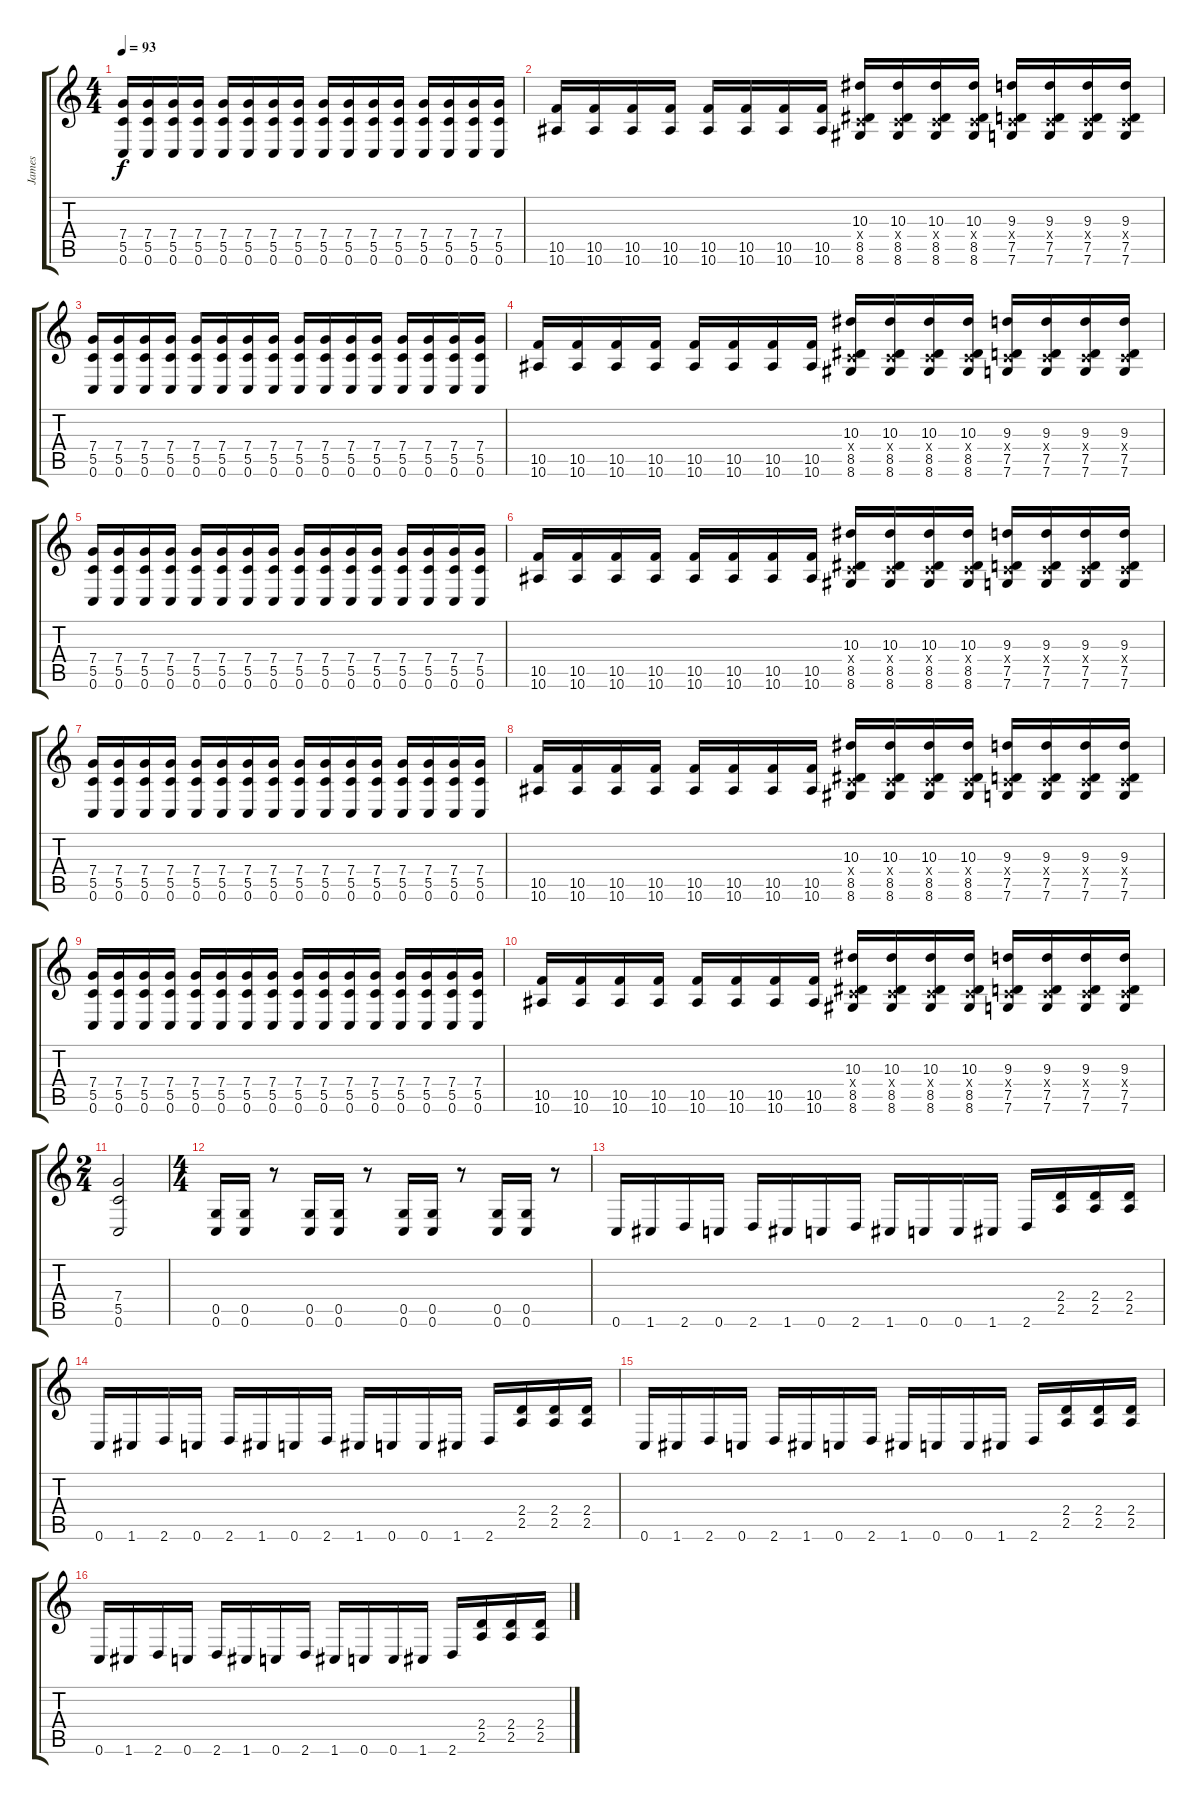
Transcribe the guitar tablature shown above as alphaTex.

\track ("James" "James") {instrument overdrivenguitar}
\staff {score tabs}
\tuning (D4 A3 F3 C3 G2 C2) {hide}
\ts (4 4)
\tempo 93
\clef g2
\ks c
(7.4 5.5 0.6).16{dy f} (7.4 5.5 0.6).16 (7.4 5.5 0.6).16 (7.4 5.5 0.6).16 (7.4 5.5 0.6).16 (7.4 5.5 0.6).16 (7.4 5.5 0.6).16 (7.4 5.5 0.6).16 (7.4 5.5 0.6).16 (7.4 5.5 0.6).16 (7.4 5.5 0.6).16 (7.4 5.5 0.6).16 (7.4 5.5 0.6).16 (7.4 5.5 0.6).16 (7.4 5.5 0.6).16 (7.4 5.5 0.6).16 |
(10.5 10.6).16 (10.5 10.6).16 (10.5 10.6).16 (10.5 10.6).16 (10.5 10.6).16 (10.5 10.6).16 (10.5 10.6).16 (10.5 10.6).16 (10.3 0.4{x} 8.5 8.6).16 (10.3 0.4{x} 8.5 8.6).16 (10.3 0.4{x} 8.5 8.6).16 (10.3 0.4{x} 8.5 8.6).16 (9.3 0.4{x} 7.5 7.6).16 (9.3 0.4{x} 7.5 7.6).16 (9.3 0.4{x} 7.5 7.6).16 (9.3 0.4{x} 7.5 7.6).16 |
(7.4 5.5 0.6).16 (7.4 5.5 0.6).16 (7.4 5.5 0.6).16 (7.4 5.5 0.6).16 (7.4 5.5 0.6).16 (7.4 5.5 0.6).16 (7.4 5.5 0.6).16 (7.4 5.5 0.6).16 (7.4 5.5 0.6).16 (7.4 5.5 0.6).16 (7.4 5.5 0.6).16 (7.4 5.5 0.6).16 (7.4 5.5 0.6).16 (7.4 5.5 0.6).16 (7.4 5.5 0.6).16 (7.4 5.5 0.6).16 |
(10.5 10.6).16 (10.5 10.6).16 (10.5 10.6).16 (10.5 10.6).16 (10.5 10.6).16 (10.5 10.6).16 (10.5 10.6).16 (10.5 10.6).16 (10.3 0.4{x} 8.5 8.6).16 (10.3 0.4{x} 8.5 8.6).16 (10.3 0.4{x} 8.5 8.6).16 (10.3 0.4{x} 8.5 8.6).16 (9.3 0.4{x} 7.5 7.6).16 (9.3 0.4{x} 7.5 7.6).16 (9.3 0.4{x} 7.5 7.6).16 (9.3 0.4{x} 7.5 7.6).16 |
(7.4 5.5 0.6).16 (7.4 5.5 0.6).16 (7.4 5.5 0.6).16 (7.4 5.5 0.6).16 (7.4 5.5 0.6).16 (7.4 5.5 0.6).16 (7.4 5.5 0.6).16 (7.4 5.5 0.6).16 (7.4 5.5 0.6).16 (7.4 5.5 0.6).16 (7.4 5.5 0.6).16 (7.4 5.5 0.6).16 (7.4 5.5 0.6).16 (7.4 5.5 0.6).16 (7.4 5.5 0.6).16 (7.4 5.5 0.6).16 |
(10.5 10.6).16 (10.5 10.6).16 (10.5 10.6).16 (10.5 10.6).16 (10.5 10.6).16 (10.5 10.6).16 (10.5 10.6).16 (10.5 10.6).16 (10.3 0.4{x} 8.5 8.6).16 (10.3 0.4{x} 8.5 8.6).16 (10.3 0.4{x} 8.5 8.6).16 (10.3 0.4{x} 8.5 8.6).16 (9.3 0.4{x} 7.5 7.6).16 (9.3 0.4{x} 7.5 7.6).16 (9.3 0.4{x} 7.5 7.6).16 (9.3 0.4{x} 7.5 7.6).16 |
(7.4 5.5 0.6).16 (7.4 5.5 0.6).16 (7.4 5.5 0.6).16 (7.4 5.5 0.6).16 (7.4 5.5 0.6).16 (7.4 5.5 0.6).16 (7.4 5.5 0.6).16 (7.4 5.5 0.6).16 (7.4 5.5 0.6).16 (7.4 5.5 0.6).16 (7.4 5.5 0.6).16 (7.4 5.5 0.6).16 (7.4 5.5 0.6).16 (7.4 5.5 0.6).16 (7.4 5.5 0.6).16 (7.4 5.5 0.6).16 |
(10.5 10.6).16 (10.5 10.6).16 (10.5 10.6).16 (10.5 10.6).16 (10.5 10.6).16 (10.5 10.6).16 (10.5 10.6).16 (10.5 10.6).16 (10.3 0.4{x} 8.5 8.6).16 (10.3 0.4{x} 8.5 8.6).16 (10.3 0.4{x} 8.5 8.6).16 (10.3 0.4{x} 8.5 8.6).16 (9.3 0.4{x} 7.5 7.6).16 (9.3 0.4{x} 7.5 7.6).16 (9.3 0.4{x} 7.5 7.6).16 (9.3 0.4{x} 7.5 7.6).16 |
(7.4 5.5 0.6).16 (7.4 5.5 0.6).16 (7.4 5.5 0.6).16 (7.4 5.5 0.6).16 (7.4 5.5 0.6).16 (7.4 5.5 0.6).16 (7.4 5.5 0.6).16 (7.4 5.5 0.6).16 (7.4 5.5 0.6).16 (7.4 5.5 0.6).16 (7.4 5.5 0.6).16 (7.4 5.5 0.6).16 (7.4 5.5 0.6).16 (7.4 5.5 0.6).16 (7.4 5.5 0.6).16 (7.4 5.5 0.6).16 |
(10.5 10.6).16 (10.5 10.6).16 (10.5 10.6).16 (10.5 10.6).16 (10.5 10.6).16 (10.5 10.6).16 (10.5 10.6).16 (10.5 10.6).16 (10.3 0.4{x} 8.5 8.6).16 (10.3 0.4{x} 8.5 8.6).16 (10.3 0.4{x} 8.5 8.6).16 (10.3 0.4{x} 8.5 8.6).16 (9.3 0.4{x} 7.5 7.6).16 (9.3 0.4{x} 7.5 7.6).16 (9.3 0.4{x} 7.5 7.6).16 (9.3 0.4{x} 7.5 7.6).16 |
\ts (2 4)
(7.4 5.5 0.6).2 |
\ts (4 4)
(0.5 0.6).16 (0.5 0.6).16 r.8 (0.5 0.6).16 (0.5 0.6).16 r.8 (0.5 0.6).16 (0.5 0.6).16 r.8 (0.5 0.6).16 (0.5 0.6).16 r.8 |
0.6.16{instrument electricguitarmuted} 1.6.16 2.6.16 0.6.16 2.6.16 1.6.16 0.6.16 2.6.16 1.6.16 0.6.16 0.6.16 1.6.16 2.6.16 (2.4 2.5).16 (2.4 2.5).16 (2.4 2.5).16 |
0.6.16{instrument distortionguitar} 1.6.16 2.6.16 0.6.16 2.6.16 1.6.16 0.6.16 2.6.16 1.6.16 0.6.16 0.6.16 1.6.16 2.6.16 (2.4 2.5).16 (2.4 2.5).16 (2.4 2.5).16 |
0.6.16 1.6.16 2.6.16 0.6.16 2.6.16 1.6.16 0.6.16 2.6.16 1.6.16 0.6.16 0.6.16 1.6.16 2.6.16 (2.4 2.5).16 (2.4 2.5).16 (2.4 2.5).16 |
0.6.16 1.6.16 2.6.16 0.6.16 2.6.16 1.6.16 0.6.16 2.6.16 1.6.16 0.6.16 0.6.16 1.6.16 2.6.16 (2.4 2.5).16 (2.4 2.5).16 (2.4 2.5).16
